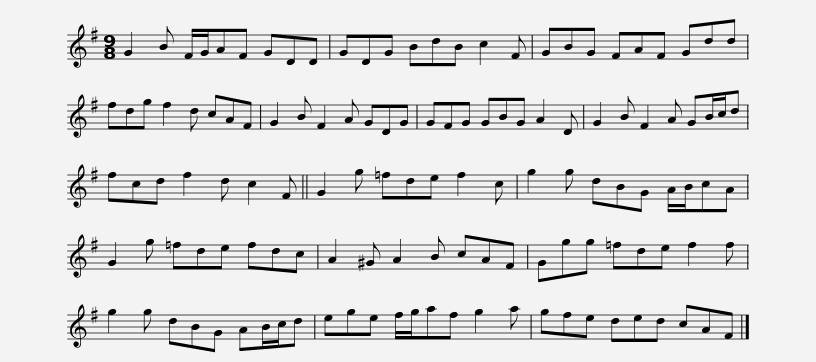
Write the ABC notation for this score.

X:1
L:1/8
M:9/8
I:linebreak $
K:G
V:1 treble
V:1
 G2 B F/G/AF GDD | GDG BdB c2 F | GBG FAF Gdd | fdg f2 d cAF | G2 B F2 A GDG |$ %5
 GFG GBG A2 D | G2 B F2 A GB/c/d | fcd f2 d c2 F || G2 g =fde f2 c | g2 g dBG A/B/cA |$ %10
 G2 g =fde fdc | A2 ^G A2 B cAF | Ggg =fde f2 f | g2 g dBG AB/c/d | ege f/g/af g2 a |$ %15
 gfe ded cAF |] %16
